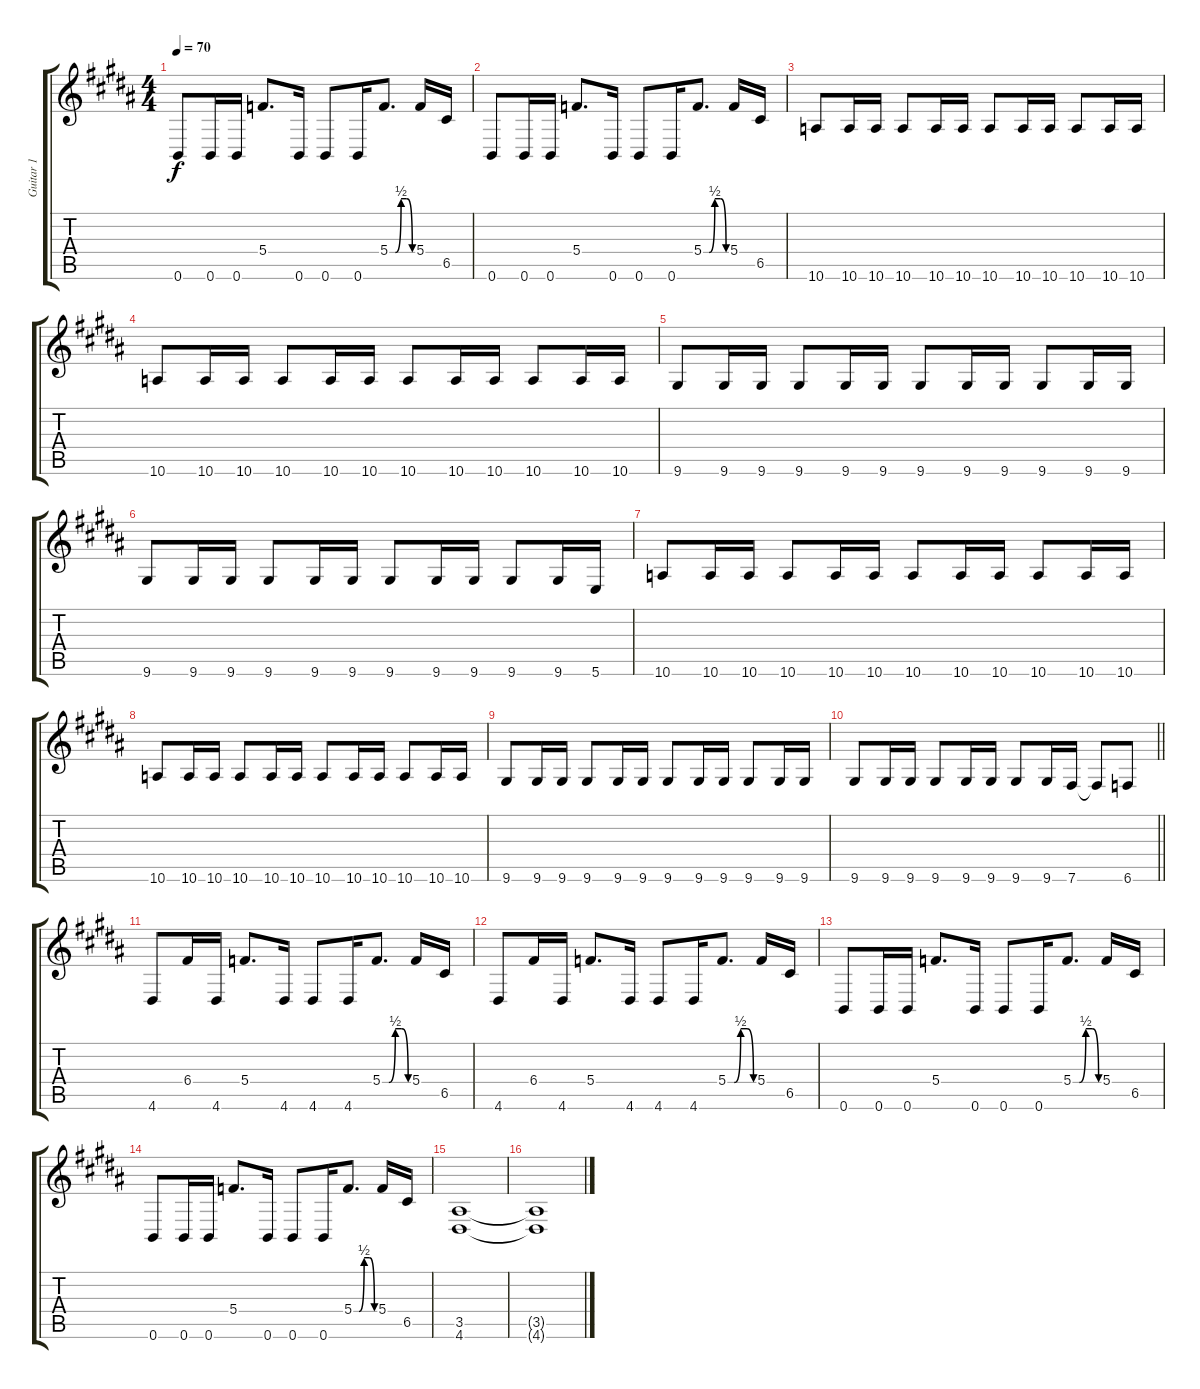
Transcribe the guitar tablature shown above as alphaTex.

\track ("Guitar 1" "Guitar 1") {instrument distortionguitar}
\staff {score tabs}
\tuning (E4 C4 G3 C3 G2 B1) {hide}
\ts (4 4)
\tempo 70
\clef g2
\ks b
0.6.8{dy f} 0.6.16 0.6.16 5.4.8{d} 0.6.16 0.6.8 0.6.16 5.4{be (custom 0 0 15 0 30 2 45 2 60 0)}.8{d} 5.4.16 6.5.16 |
0.6.8 0.6.16 0.6.16 5.4.8{d} 0.6.16 0.6.8 0.6.16 5.4{be (custom 0 0 15 0 30 2 45 2 60 0)}.8{d} 5.4.16 6.5.16 |
10.6.8 10.6.16 10.6.16 10.6.8 10.6.16 10.6.16 10.6.8 10.6.16 10.6.16 10.6.8 10.6.16 10.6.16 |
10.6.8 10.6.16 10.6.16 10.6.8 10.6.16 10.6.16 10.6.8 10.6.16 10.6.16 10.6.8 10.6.16 10.6.16 |
9.6.8 9.6.16 9.6.16 9.6.8 9.6.16 9.6.16 9.6.8 9.6.16 9.6.16 9.6.8 9.6.16 9.6.16 |
9.6.8 9.6.16 9.6.16 9.6.8 9.6.16 9.6.16 9.6.8 9.6.16 9.6.16 9.6.8 9.6.16 5.6.16 |
10.6.8 10.6.16 10.6.16 10.6.8 10.6.16 10.6.16 10.6.8 10.6.16 10.6.16 10.6.8 10.6.16 10.6.16 |
10.6.8 10.6.16 10.6.16 10.6.8 10.6.16 10.6.16 10.6.8 10.6.16 10.6.16 10.6.8 10.6.16 10.6.16 |
9.6.8 9.6.16 9.6.16 9.6.8 9.6.16 9.6.16 9.6.8 9.6.16 9.6.16 9.6.8 9.6.16 9.6.16 |
\barLineRight lightlight
9.6.8 9.6.16 9.6.16 9.6.8 9.6.16 9.6.16 9.6.8 9.6.16 7.6.16 7.6{t}.8 6.6.8 |
4.6.8 6.4.16 4.6.16 5.4.8{d} 4.6.16 4.6.8 4.6.16 5.4{be (custom 0 0 15 0 30 2 45 2 60 0)}.8{d} 5.4.16 6.5.16 |
4.6.8 6.4.16 4.6.16 5.4.8{d} 4.6.16 4.6.8 4.6.16 5.4{be (custom 0 0 15 0 30 2 45 2 60 0)}.8{d} 5.4.16 6.5.16 |
0.6.8 0.6.16 0.6.16 5.4.8{d} 0.6.16 0.6.8 0.6.16 5.4{be (custom 0 0 15 0 30 2 45 2 60 0)}.8{d} 5.4.16 6.5.16 |
0.6.8 0.6.16 0.6.16 5.4.8{d} 0.6.16 0.6.8 0.6.16 5.4{be (custom 0 0 15 0 30 2 45 2 60 0)}.8{d} 5.4.16 6.5.16 |
(3.5 4.6).1 |
(3.5{t} 4.6{t}).1
